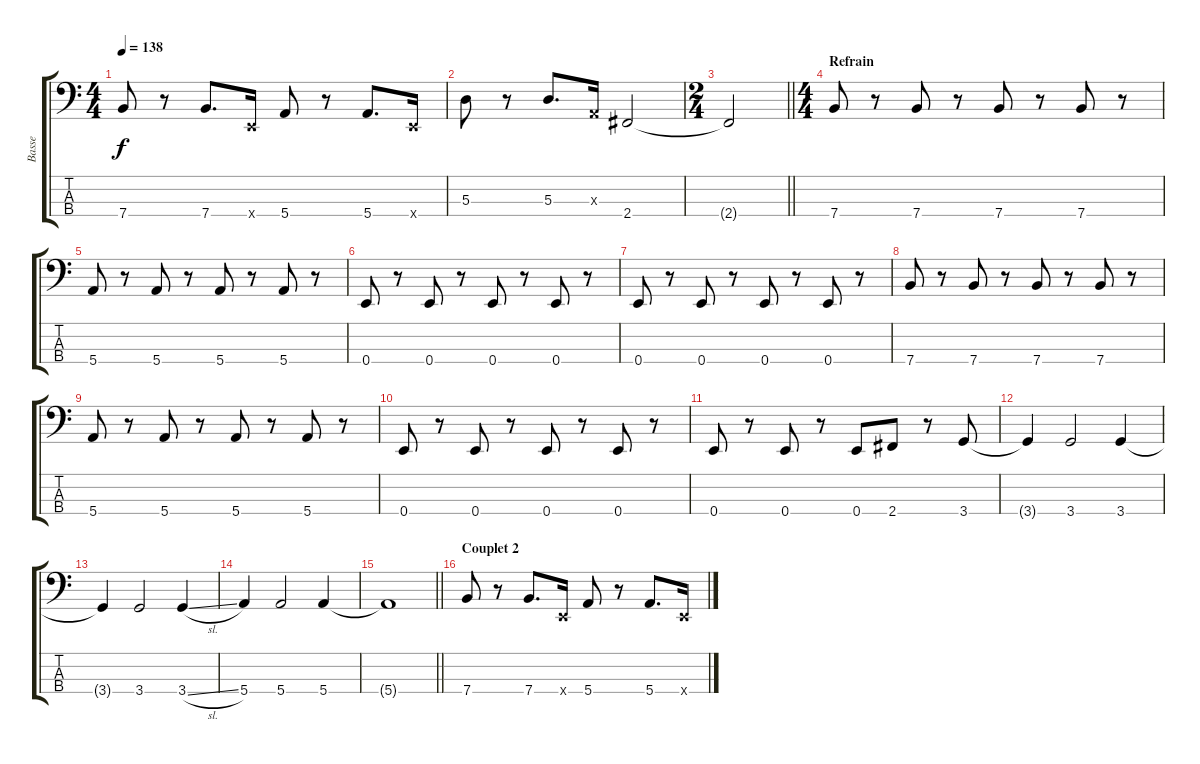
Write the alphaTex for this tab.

\track ("Basse" "Basse") {instrument electricbasspick}
\staff {score tabs}
\tuning (G2 D2 A1 E1) {hide}
\ts (4 4)
\tempo 138
\clef f4
\ks c
7.4.8{dy f} r.8 7.4.8{d} 0.4{x}.16 5.4.8 r.8 5.4.8{d} 0.4{x}.16 |
5.3.8 r.8 5.3.8{d} 0.3{x}.16 2.4.2 |
\ts (2 4)
\barLineRight lightlight
2.4{t}.2 |
\ts (4 4)
\section ("" "Refrain")
7.4.8 r.8 7.4.8 r.8 7.4.8 r.8 7.4.8 r.8 |
5.4.8 r.8 5.4.8 r.8 5.4.8 r.8 5.4.8 r.8 |
0.4.8 r.8 0.4.8 r.8 0.4.8 r.8 0.4.8 r.8 |
0.4.8 r.8 0.4.8 r.8 0.4.8 r.8 0.4.8 r.8 |
7.4.8 r.8 7.4.8 r.8 7.4.8 r.8 7.4.8 r.8 |
5.4.8 r.8 5.4.8 r.8 5.4.8 r.8 5.4.8 r.8 |
0.4.8 r.8 0.4.8 r.8 0.4.8 r.8 0.4.8 r.8 |
0.4.8 r.8 0.4.8 r.8 0.4.8 2.4.8 r.8 3.4.8 |
3.4{t}.4 3.4.2 3.4.4 |
3.4{t}.4 3.4.2 3.4{sl}.4 |
5.4.4 5.4.2 5.4.4 |
\barLineRight lightlight
5.4{t}.1 |
\section ("" "Couplet 2")
7.4.8 r.8 7.4.8{d} 0.4{x}.16 5.4.8 r.8 5.4.8{d} 0.4{x}.16
